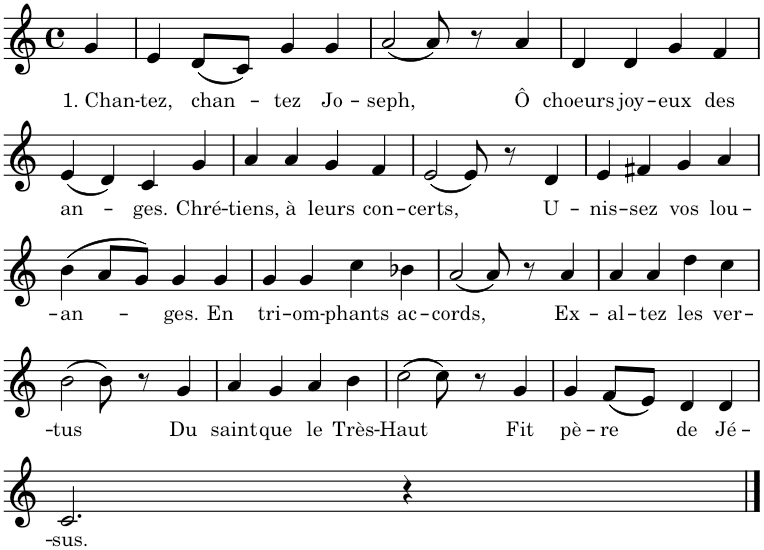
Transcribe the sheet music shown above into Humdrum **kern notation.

**kern	**text
*part1	*part1
*staff1	*staff1
*I"1	*
*clefG2	*
*k[]	*
*M4/4	*
*met(c)	*
=1	=1
!	!LO:LY:b
4g/	1. Chan-
=2	=2
!	!LO:LY:b
4e/	-tez,
!	!LO:LY:b
(8d/L	chan-
8c/J)	.
!	!LO:LY:b
4g/	-tez
!	!LO:LY:b
4g/	Jo-
=3	=3
!	!LO:LY:b
(2a/	-seph,
8a/)	.
8r	.
!	!LO:LY:b
4a/	Ô
=4	=4
!	!LO:LY:b
4d/	choeurs
!	!LO:LY:b
4d/	joy-
!	!LO:LY:b
4g/	-eux
!	!LO:LY:b
4f/	des
!!LO:LB:g=z
=5	=5
!	!LO:LY:b
(4e/	an-
4d/)	.
!	!LO:LY:b
4c/	-ges.
!	!LO:LY:b
4g/	Chré-
=6	=6
!	!LO:LY:b
4a/	-tiens,
!	!LO:LY:b
4a/	à
!	!LO:LY:b
4g/	leurs
!	!LO:LY:b
4f/	con-
=7	=7
!	!LO:LY:b
(2e/	-certs,
8e/)	.
8r	.
!	!LO:LY:b
4d/	U-
=8	=8
!	!LO:LY:b
4e/	-nis-
!	!LO:LY:b
4f#X/	-sez
!	!LO:LY:b
4g/	vos
!	!LO:LY:b
4a/	lou-
!!LO:LB:g=z
=9	=9
!	!LO:LY:b
(4b\	-an-
8a/L	.
8g/J)	.
!	!LO:LY:b
4g/	-ges.
!	!LO:LY:b
4g/	En
=10	=10
!	!LO:LY:b
4g/	tri-
!	!LO:LY:b
4g/	-om-
!	!LO:LY:b
4cc\	-phants
!	!LO:LY:b
4b-X\	ac-
=11	=11
!	!LO:LY:b
(2a/	-cords,
8a/)	.
8r	.
!	!LO:LY:b
4a/	Ex-
=12	=12
!	!LO:LY:b
4a/	-al-
!	!LO:LY:b
4a/	-tez
!	!LO:LY:b
4dd\	les
!	!LO:LY:b
4cc\	ver-
!!LO:LB:g=z
=13	=13
!	!LO:LY:b
(2b\	-tus
8b\)	.
8r	.
!	!LO:LY:b
4g/	Du
=14	=14
!	!LO:LY:b
4a/	saint
!	!LO:LY:b
4g/	que
!	!LO:LY:b
4a/	le
!	!LO:LY:b
4b\	Très-
=15	=15
!	!LO:LY:b
(2cc\	-Haut
8cc\)	.
8r	.
!	!LO:LY:b
4g/	Fit
=16	=16
!	!LO:LY:b
4g/	pè-
!	!LO:LY:b
(8f/L	-re
8e/J)	.
!	!LO:LY:b
4d/	de
!	!LO:LY:b
4d/	Jé-
!!LO:LB:g=z
=17	=17
!	!LO:LY:b
2.c/	-sus.
4r	.
==	==
*-	*-
